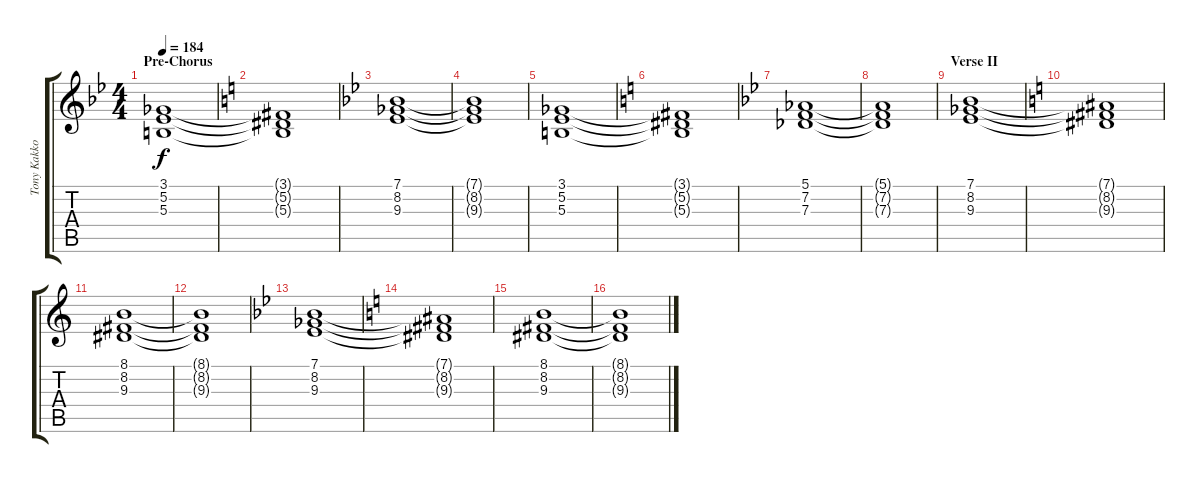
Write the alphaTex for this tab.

\track ("Tony Kakko - Keyboards II" "Tony Kakko") {instrument stringensemble1}
\staff {score tabs}
\tuning (Eb4 Bb3 Gb3 Db3 Ab2 Eb2) {hide}
\ts (4 4)
\section ("" "Pre-Chorus ")
\tempo 184
\clef g2
\ks gminor
(3.1 5.2 5.3).1{dy f} |
\ks c
(3.1{t} 5.2{t} 5.3{t}).1 |
\ks gminor
(7.1 8.2 9.3).1 |
(7.1{t} 8.2{t} 9.3{t}).1 |
(3.1 5.2 5.3).1 |
\ks c
(3.1{t} 5.2{t} 5.3{t}).1 |
\ks gminor
(5.1 7.2 7.3).1 |
(5.1{t} 7.2{t} 7.3{t}).1 |
\section ("" "Verse II")
(7.1 8.2 9.3).1 |
\ks c
(7.1{t} 8.2{t} 9.3{t}).1 |
(8.1 8.2 9.3).1 |
(8.1{t} 8.2{t} 9.3{t}).1 |
\ks gminor
(7.1 8.2 9.3).1 |
\ks c
(7.1{t} 8.2{t} 9.3{t}).1 |
(8.1 8.2 9.3).1 |
(8.1{t} 8.2{t} 9.3{t}).1
